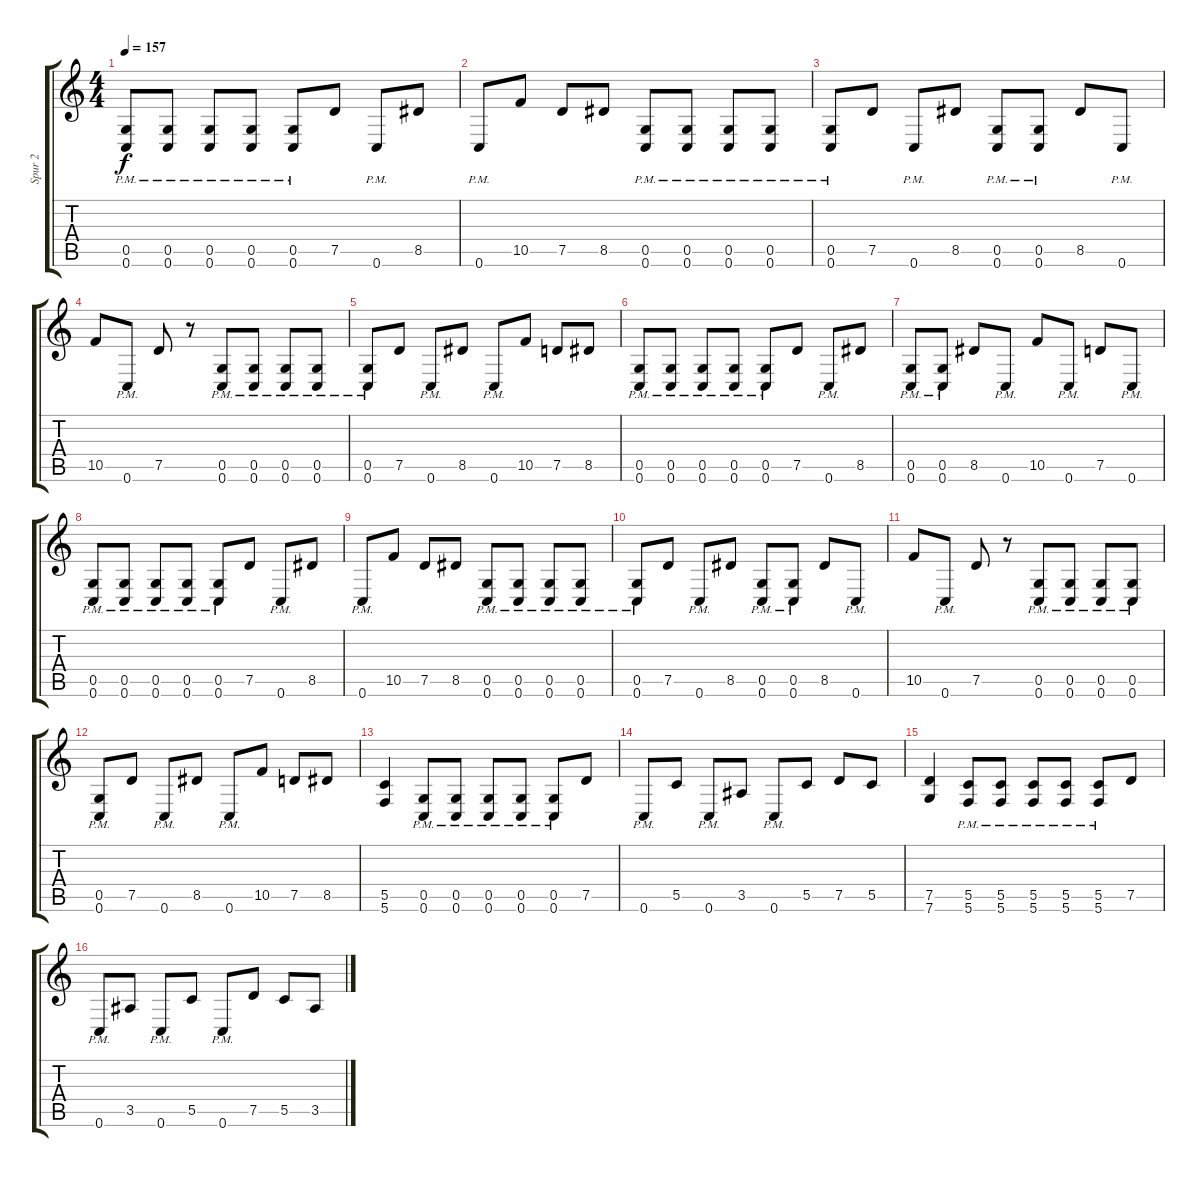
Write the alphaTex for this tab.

\track ("Spur 2" "Spur 2") {instrument distortionguitar}
\staff {score tabs}
\tuning (D4 A3 F3 C3 G2 C2) {hide}
\ts (4 4)
\tempo 157
\clef g2
\ks c
(0.5{pm} 0.6{pm}).8{dy f} (0.5{pm} 0.6{pm}).8 (0.5{pm} 0.6{pm}).8 (0.5{pm} 0.6{pm}).8 (0.5{pm} 0.6{pm}).8 7.5.8 0.6{pm}.8 8.5.8 |
0.6{pm}.8 10.5.8 7.5.8 8.5.8 (0.5{pm} 0.6{pm}).8 (0.5{pm} 0.6{pm}).8 (0.5{pm} 0.6{pm}).8 (0.5{pm} 0.6{pm}).8 |
(0.5{pm} 0.6{pm}).8 7.5.8 0.6{pm}.8 8.5.8 (0.5{pm} 0.6{pm}).8 (0.5{pm} 0.6{pm}).8 8.5.8 0.6{pm}.8 |
10.5.8 0.6{pm}.8 7.5.8 r.8 (0.5{pm} 0.6{pm}).8 (0.5{pm} 0.6{pm}).8 (0.5{pm} 0.6{pm}).8 (0.5{pm} 0.6{pm}).8 |
(0.5{pm} 0.6{pm}).8 7.5.8 0.6{pm}.8 8.5.8 0.6{pm}.8 10.5.8 7.5.8 8.5.8 |
(0.5{pm} 0.6{pm}).8 (0.5{pm} 0.6{pm}).8 (0.5{pm} 0.6{pm}).8 (0.5{pm} 0.6{pm}).8 (0.5{pm} 0.6{pm}).8 7.5.8 0.6{pm}.8 8.5.8 |
(0.5{pm} 0.6{pm}).8 (0.5{pm} 0.6{pm}).8 8.5.8 0.6{pm}.8 10.5.8 0.6{pm}.8 7.5.8 0.6{pm}.8 |
(0.5{pm} 0.6{pm}).8 (0.5{pm} 0.6{pm}).8 (0.5{pm} 0.6{pm}).8 (0.5{pm} 0.6{pm}).8 (0.5{pm} 0.6{pm}).8 7.5.8 0.6{pm}.8 8.5.8 |
0.6{pm}.8 10.5.8 7.5.8 8.5.8 (0.5{pm} 0.6{pm}).8 (0.5{pm} 0.6{pm}).8 (0.5{pm} 0.6{pm}).8 (0.5{pm} 0.6{pm}).8 |
(0.5{pm} 0.6{pm}).8 7.5.8 0.6{pm}.8 8.5.8 (0.5{pm} 0.6{pm}).8 (0.5{pm} 0.6{pm}).8 8.5.8 0.6{pm}.8 |
10.5.8 0.6{pm}.8 7.5.8 r.8 (0.5{pm} 0.6{pm}).8 (0.5{pm} 0.6{pm}).8 (0.5{pm} 0.6{pm}).8 (0.5{pm} 0.6{pm}).8 |
(0.5{pm} 0.6{pm}).8 7.5.8 0.6{pm}.8 8.5.8 0.6{pm}.8 10.5.8 7.5.8 8.5.8 |
(5.5 5.6).4 (0.5{pm} 0.6{pm}).8 (0.5{pm} 0.6{pm}).8 (0.5{pm} 0.6{pm}).8 (0.5{pm} 0.6{pm}).8 (0.5{pm} 0.6{pm}).8 7.5.8 |
0.6{pm}.8 5.5.8 0.6{pm}.8 3.5.8 0.6{pm}.8 5.5.8 7.5.8 5.5.8 |
(7.5 7.6).4 (5.5{pm} 5.6{pm}).8 (5.5{pm} 5.6{pm}).8 (5.5{pm} 5.6{pm}).8 (5.5{pm} 5.6{pm}).8 (5.5{pm} 5.6{pm}).8 7.5.8 |
0.6{pm}.8 3.5.8 0.6{pm}.8 5.5.8 0.6{pm}.8 7.5.8 5.5.8 3.5.8
